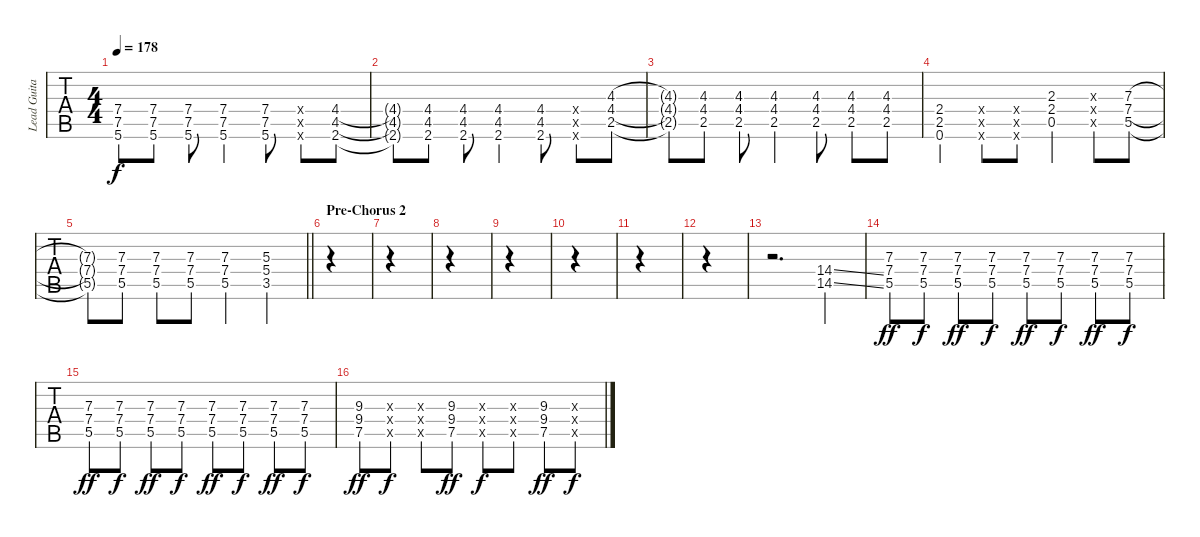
\track ("Lead Guitar" "Lead Guita") {instrument overdrivenguitar}
\staff {tabs}
\tuning (E4 B3 G3 D3 A2 E2) {hide}
\ts (4 4)
\tempo 178
\clef g2
\ks d
(7.4{t} 7.5{t} 5.6{t}).8{dy f} (7.4 7.5 5.6).8 (7.4 7.5 5.6).8 (7.4 7.5 5.6).4 (7.4 7.5 5.6).8 (7.4{x} 7.5{x} 5.6{x}).8 (4.4 4.5 2.6).8 |
(4.4{t} 4.5{t} 2.6{t}).8 (4.4 4.5 2.6).8 (4.4 4.5 2.6).8 (4.4 4.5 2.6).4 (4.4 4.5 2.6).8 (0.4{x} 0.5{x} 0.6{x}).8 (4.3 4.4 2.5).8 |
(4.3{t} 4.4{t} 2.5{t}).8 (4.3 4.4 2.5).8 (4.3 4.4 2.5).8 (4.3 4.4 2.5).4 (4.3 4.4 2.5).8 (4.3 4.4 2.5).8 (4.3 4.4 2.5).8 |
(2.4 2.5 0.6).4 (2.4{x} 2.5{x} 0.6{x}).8 (2.4{x} 2.5{x} 0.6{x}).8 (2.3 2.4 0.5).4 (2.3{x} 2.4{x} 0.5{x}).8 (7.3 7.4 5.5).8 |
\barLineRight lightlight
(7.3{t} 7.4{t} 5.5{t}).8 (7.3 7.4 5.5).8 (7.3 7.4 5.5).8 (7.3 7.4 5.5).8 (7.3 7.4 5.5).4 (5.3 5.4 3.5).4 |
\section ("" "Pre-Chorus 2")
|
|
|
|
|
|
|
r.2{d volume 16} (14.4{ss} 14.5{ss}).4{volume 11} |
(7.3{ac} 7.4{ac} 5.5{ac}).8{dy ff} (7.3 7.4 5.5).8{dy f} (7.3{ac} 7.4{ac} 5.5{ac}).8{dy ff} (7.3 7.4 5.5).8{dy f} (7.3{ac} 7.4{ac} 5.5{ac}).8{dy ff} (7.3 7.4 5.5).8{dy f} (7.3{ac} 7.4{ac} 5.5{ac}).8{dy ff} (7.3 7.4 5.5).8{dy f} |
(7.3{ac} 7.4{ac} 5.5{ac}).8{dy ff} (7.3 7.4 5.5).8{dy f} (7.3{ac} 7.4{ac} 5.5{ac}).8{dy ff} (7.3 7.4 5.5).8{dy f} (7.3{ac} 7.4{ac} 5.5{ac}).8{dy ff} (7.3 7.4 5.5).8{dy f} (7.3{ac} 7.4{ac} 5.5{ac}).8{dy ff} (7.3 7.4 5.5).8{dy f} |
(9.3{ac} 9.4{ac} 7.5{ac}).8{dy ff} (9.3{x} 9.4{x} 7.5{x}).8{dy f} (9.3{x} 9.4{x} 7.5{x}).8 (9.3{ac} 9.4{ac} 7.5{ac}).8{dy ff} (9.3{x} 9.4{x} 7.5{x}).8{dy f} (9.3{x} 9.4{x} 7.5{x}).8 (9.3{ac} 9.4{ac} 7.5{ac}).8{dy ff} (9.3{x} 9.4{x} 7.5{x}).8{dy f}
